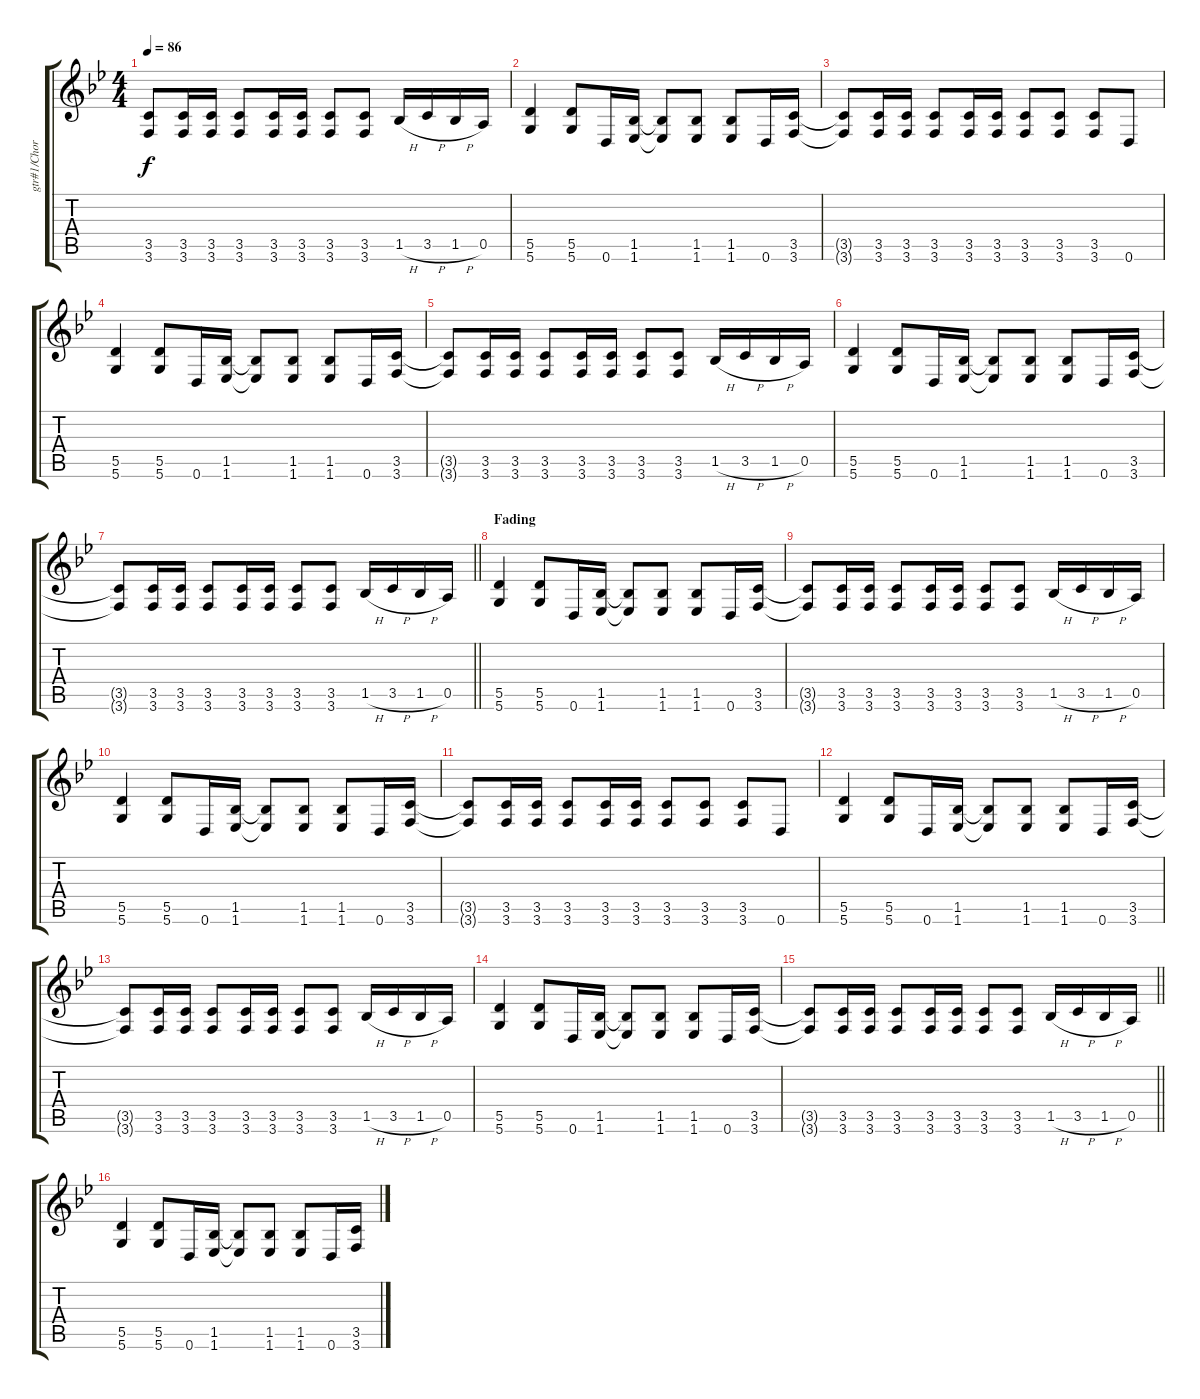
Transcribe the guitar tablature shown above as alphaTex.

\track ("gtr#1/Chords(My Immortal)" "gtr#1/Chor") {instrument overdrivenguitar}
\staff {score tabs}
\tuning (E4 B3 G3 D3 A2 D2) {hide}
\ts (4 4)
\tempo 86
\clef g2
\ks gminor
(3.5{t} 3.6{t}).8{dy f} (3.5 3.6).16 (3.5 3.6).16 (3.5 3.6).8 (3.5 3.6).16 (3.5 3.6).16 (3.5 3.6).8 (3.5 3.6).8 1.5{h}.16 3.5{h}.16 1.5{h}.16 0.5.16 |
(5.5 5.6).4 (5.5 5.6).8 0.6.16 (1.5 1.6).16 (1.5{t} 1.6{t}).8 (1.5 1.6).8 (1.5 1.6).8 0.6.16 (3.5 3.6).16 |
(3.5{t} 3.6{t}).8 (3.5 3.6).16 (3.5 3.6).16 (3.5 3.6).8 (3.5 3.6).16 (3.5 3.6).16 (3.5 3.6).8 (3.5 3.6).8 (3.5 3.6).8 0.6.8 |
(5.5 5.6).4 (5.5 5.6).8 0.6.16 (1.5 1.6).16 (1.5{t} 1.6{t}).8 (1.5 1.6).8 (1.5 1.6).8 0.6.16 (3.5 3.6).16 |
(3.5{t} 3.6{t}).8 (3.5 3.6).16 (3.5 3.6).16 (3.5 3.6).8 (3.5 3.6).16 (3.5 3.6).16 (3.5 3.6).8 (3.5 3.6).8 1.5{h}.16 3.5{h}.16 1.5{h}.16 0.5.16 |
(5.5 5.6).4 (5.5 5.6).8 0.6.16 (1.5 1.6).16 (1.5{t} 1.6{t}).8 (1.5 1.6).8 (1.5 1.6).8 0.6.16 (3.5 3.6).16 |
\barLineRight lightlight
(3.5{t} 3.6{t}).8 (3.5 3.6).16 (3.5 3.6).16 (3.5 3.6).8 (3.5 3.6).16 (3.5 3.6).16 (3.5 3.6).8 (3.5 3.6).8 1.5{h}.16 3.5{h}.16 1.5{h}.16 0.5.16 |
\section ("" "Fading")
(5.5 5.6).4{volume 8} (5.5 5.6).8 0.6.16 (1.5 1.6).16 (1.5{t} 1.6{t}).8 (1.5 1.6).8 (1.5 1.6).8 0.6.16 (3.5 3.6).16 |
(3.5{t} 3.6{t}).8 (3.5 3.6).16 (3.5 3.6).16 (3.5 3.6).8 (3.5 3.6).16 (3.5 3.6).16 (3.5 3.6).8 (3.5 3.6).8 1.5{h}.16 3.5{h}.16 1.5{h}.16 0.5.16 |
(5.5 5.6).4 (5.5 5.6).8 0.6.16 (1.5 1.6).16 (1.5{t} 1.6{t}).8 (1.5 1.6).8 (1.5 1.6).8 0.6.16 (3.5 3.6).16 |
(3.5{t} 3.6{t}).8 (3.5 3.6).16 (3.5 3.6).16 (3.5 3.6).8 (3.5 3.6).16 (3.5 3.6).16 (3.5 3.6).8 (3.5 3.6).8 (3.5 3.6).8 0.6.8 |
(5.5 5.6).4 (5.5 5.6).8 0.6.16 (1.5 1.6).16 (1.5{t} 1.6{t}).8 (1.5 1.6).8 (1.5 1.6).8 0.6.16 (3.5 3.6).16 |
(3.5{t} 3.6{t}).8{volume 5} (3.5 3.6).16 (3.5 3.6).16 (3.5 3.6).8 (3.5 3.6).16 (3.5 3.6).16 (3.5 3.6).8 (3.5 3.6).8 1.5{h}.16 3.5{h}.16 1.5{h}.16 0.5.16 |
(5.5 5.6).4 (5.5 5.6).8 0.6.16 (1.5 1.6).16 (1.5{t} 1.6{t}).8 (1.5 1.6).8 (1.5 1.6).8 0.6.16 (3.5 3.6).16 |
\barLineRight lightlight
(3.5{t} 3.6{t}).8 (3.5 3.6).16 (3.5 3.6).16 (3.5 3.6).8 (3.5 3.6).16 (3.5 3.6).16 (3.5 3.6).8 (3.5 3.6).8 1.5{h}.16 3.5{h}.16 1.5{h}.16 0.5.16 |
\section ("" "")
(5.5 5.6).4 (5.5 5.6).8 0.6.16 (1.5 1.6).16 (1.5{t} 1.6{t}).8 (1.5 1.6).8 (1.5 1.6).8 0.6.16 (3.5 3.6).16
